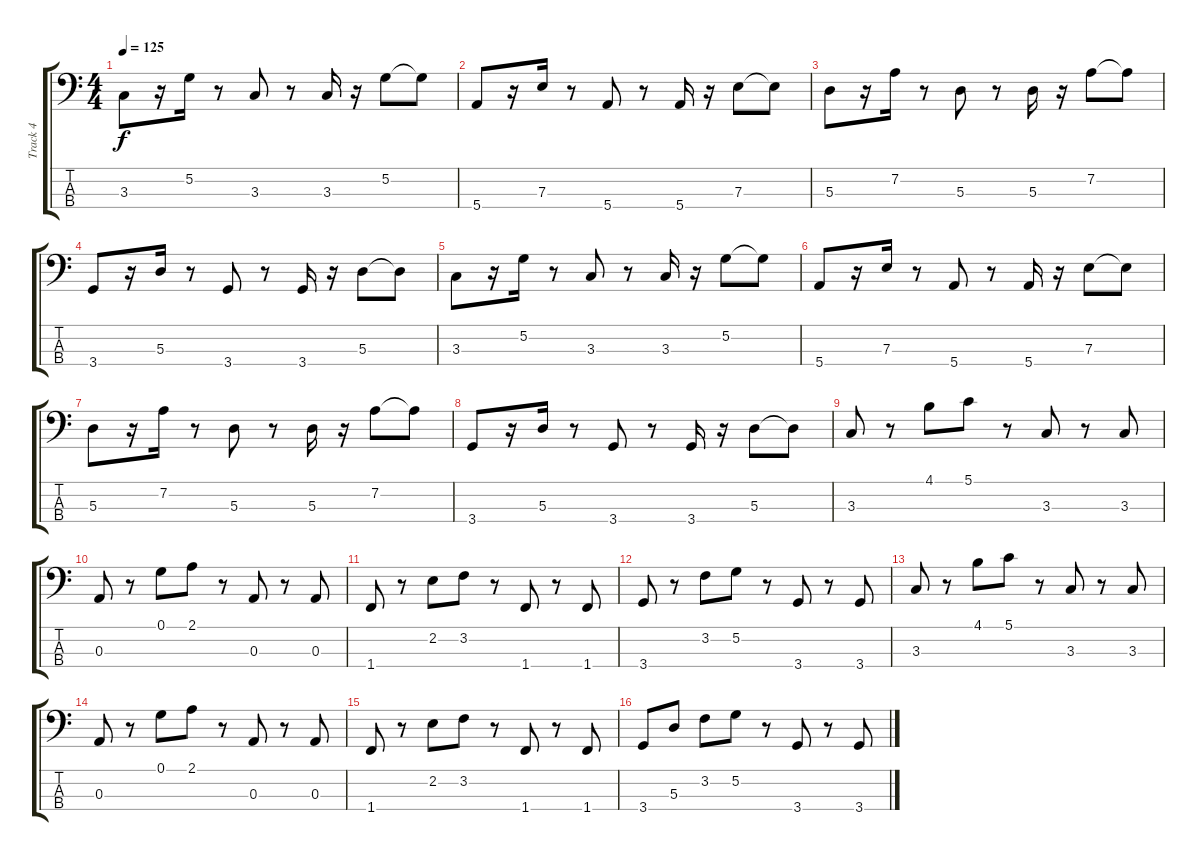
\track ("Track 4" "Track 4") {instrument slapbass2}
\staff {score tabs}
\tuning (G2 D2 A1 E1) {hide}
\ts (4 4)
\tempo 125
\clef f4
\ks c
3.3.8{dy f} r.16 5.2.16 r.8 3.3.8 r.8 3.3.16 r.16 5.2.8 5.2{t}.8 |
5.4.8 r.16 7.3.16 r.8 5.4.8 r.8 5.4.16 r.16 7.3.8 7.3{t}.8 |
5.3.8 r.16 7.2.16 r.8 5.3.8 r.8 5.3.16 r.16 7.2.8 7.2{t}.8 |
3.4.8 r.16 5.3.16 r.8 3.4.8 r.8 3.4.16 r.16 5.3.8 5.3{t}.8 |
3.3.8 r.16 5.2.16 r.8 3.3.8 r.8 3.3.16 r.16 5.2.8 5.2{t}.8 |
5.4.8 r.16 7.3.16 r.8 5.4.8 r.8 5.4.16 r.16 7.3.8 7.3{t}.8 |
5.3.8 r.16 7.2.16 r.8 5.3.8 r.8 5.3.16 r.16 7.2.8 7.2{t}.8 |
3.4.8 r.16 5.3.16 r.8 3.4.8 r.8 3.4.16 r.16 5.3.8 5.3{t}.8 |
3.3.8 r.8 4.1.8 5.1.8 r.8 3.3.8 r.8 3.3.8 |
0.3.8 r.8 0.1.8 2.1.8 r.8 0.3.8 r.8 0.3.8 |
1.4.8 r.8 2.2.8 3.2.8 r.8 1.4.8 r.8 1.4.8 |
3.4.8 r.8 3.2.8 5.2.8 r.8 3.4.8 r.8 3.4.8 |
3.3.8 r.8 4.1.8 5.1.8 r.8 3.3.8 r.8 3.3.8 |
0.3.8 r.8 0.1.8 2.1.8 r.8 0.3.8 r.8 0.3.8 |
1.4.8 r.8 2.2.8 3.2.8 r.8 1.4.8 r.8 1.4.8 |
3.4.8 5.3.8 3.2.8 5.2.8 r.8 3.4.8 r.8 3.4.8
